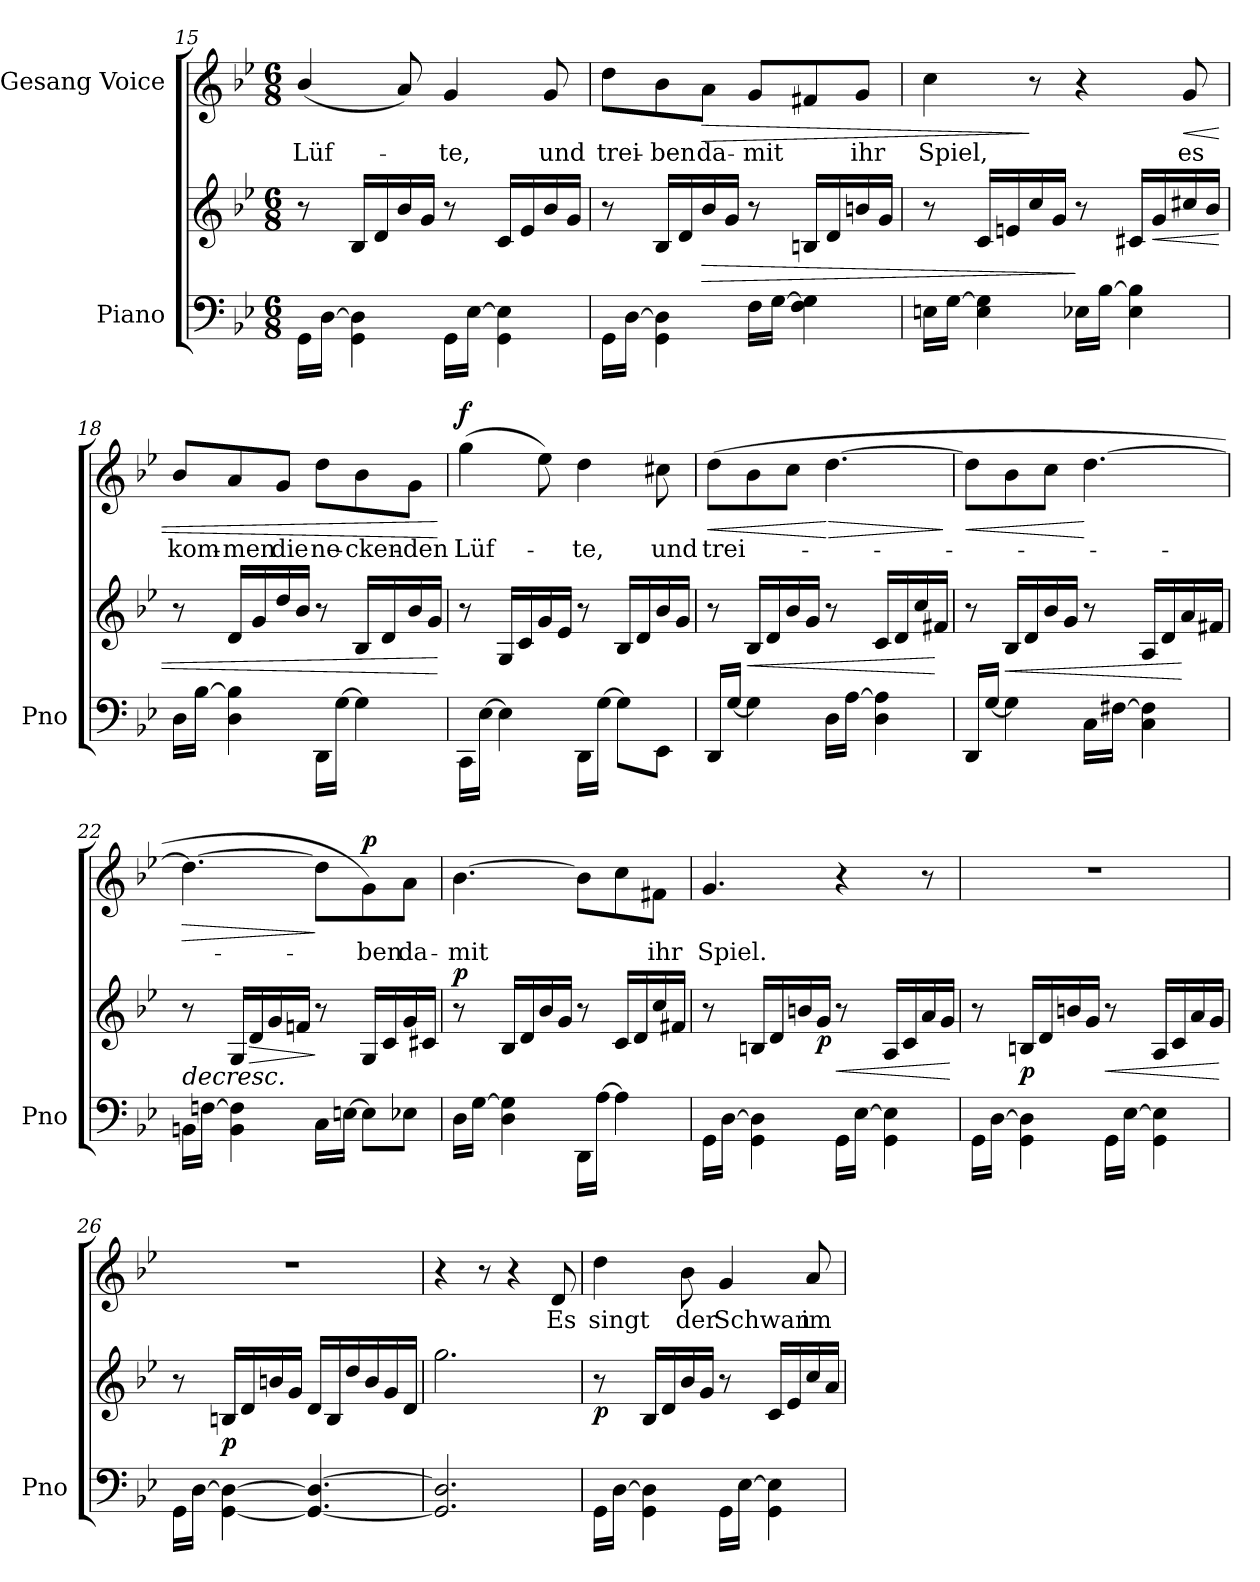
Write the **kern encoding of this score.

**kern	**kern	**dynam	**kern	**text	**dynam
*part2	*part2	*part2	*part1	*part1	*part1
*staff3	*staff2	*staff2/3	*staff1	*staff1	*staff1
*I"Piano	*	*	*I"Gesang Voice	*	*
*I'Pno	*	*	*	*	*
*clefF4	*clefG2	*	*clefG2	*	*
*k[b-e-]	*k[b-e-]	*	*k[b-e-]	*	*
*M6/8	*M6/8	*	*M6/8	*	*
=15	=15	=15	=15	=15	=15
!	!	!	!	!LO:LY:b	!
16GG\LL	8r	.	(<4b-/	Lüf-	.
[16D\JJ	.	.	.	.	.
4GG\ 4D\]	16B-/LL	.	.	.	.
.	16d/	.	.	.	.
.	16b-/	.	8a/)	.	.
.	16g/JJ	.	.	.	.
!	!	!	!	!LO:LY:b	!
16GG\LL	8r	.	4g/	-te,	.
[16E-\JJ	.	.	.	.	.
4GG\ 4E-\]	16c/LL	.	.	.	.
.	16e-/	.	.	.	.
!	!	!	!	!LO:LY:b	!
.	16b-/	.	8g/	und	.
.	16g/JJ	.	.	.	.
=16	=16	=16	=16	=16	=16
!	!	!	!	!LO:LY:b	!
16GG\LL	8r	.	8dd\L	trei-	.
[16D\JJ	.	.	.	.	.
!	!	!	!	!LO:LY:b	!
4GG\ 4D\]	16B-/LL	.	8b-\	-ben	.
.	16d/	.	.	.	.
!	!	!LO:HP:b	!	!LO:LY:b	!LO:HP:b
.	16b-/	>	8a\J	da-	>
.	16g/JJ	.	.	.	.
!	!	!	!	!LO:LY:b	!
16F\LL	8r	.	8g/L	-mit	.
[16G\JJ	.	.	.	.	.
4F\ 4G\]	16Bn/LL	.	8f#X/	.	.
.	16d/	.	.	.	.
!	!	!	!	!LO:LY:b	!
.	16bn/	.	8g/J	ihr	.
.	16g/JJ	.	.	.	.
!!LO:LB:g=z
=17	=17	=17	=17	=17	=17
!	!	!	!	!LO:LY:b	!
16En\LL	8r	.	4cc\	Spiel,	.
[16G\JJ	.	.	.	.	.
4E\ 4G\]	16c/LL	.	.	.	.
.	16en/	.	.	.	.
.	16cc/	.	8r	.	]
.	16g/JJ	.	.	.	.
16E-X\LL	8r	]	4r	.	.
[16B-\JJ	.	.	.	.	.
4E-\ 4B-\]	16c#X/LL	.	.	.	.
!	!	!LO:HP:b	!	!	!
.	16g/	<	.	.	.
!	!	!	!	!LO:LY:b	!LO:HP:b
.	16cc#X/	.	8g/	es	<
.	16b-/JJ	.	.	.	.
=18	=18	=18	=18	=18	=18
!	!	!	!	!LO:LY:b	!
16D\LL	8r	.	8b-/L	kom-	.
[16B-\JJ	.	.	.	.	.
!	!	!	!	!LO:LY:b	!
4D\ 4B-\]	16d/LL	.	8a/	-men	.
.	16g/	.	.	.	.
!	!	!	!	!LO:LY:b	!
.	16dd/	.	8g/J	die	.
.	16b-/JJ	.	.	.	.
!	!	!	!	!LO:LY:b	!
16DD\LL	8r	.	8dd\L	ne-	.
[16G\JJ	.	.	.	.	.
!	!	!	!	!LO:LY:b	!
4G\]	16B-/LL	.	8b-\	-cken-	.
.	16d/	.	.	.	.
!	!	!	!	!LO:LY:b	!
.	16b-/	.	8g\J	-den	.
.	16g/JJ	.	.	.	.
.	.	[	.	.	[
=19	=19	=19	=19	=19	=19
!	!	!	!	!LO:LY:b	!LO:DY:a
16CC\LL	8r	.	(>4gg\	Lüf-	f
[16E-\JJ	.	.	.	.	.
4E-\]	16G/LL	.	.	.	.
.	16c/	.	.	.	.
.	16g/	.	8ee-\)	.	.
.	16e-/JJ	.	.	.	.
!	!	!	!	!LO:LY:b	!
16DD\LL	8r	.	4dd\	-te,	.
[16G\JJ	.	.	.	.	.
8G\L]	16B-/LL	.	.	.	.
.	16d/	.	.	.	.
!	!	!	!	!LO:LY:b	!
8EE-\J	16b-/	.	8cc#X\	und	.
.	16g/JJ	.	.	.	.
!!LO:LB:g=z
=20	=20	=20	=20	=20	=20
!	!	!	!	!LO:LY:b	!LO:HP:b
16DD/LL	8r	.	(>8dd\L	trei-	<
[16G/JJ	.	.	.	.	.
!	!	!LO:HP:b	!	!	!
4G\]	16B-/LL	<	8b-\	.	.
.	16d/	.	.	.	.
.	16b-/	.	8cc\J	.	.
.	16g/JJ	.	.	.	.
!	!	!	!	!	!LO:HP:n=1:b
16D\LL	8r	.	[4.dd\	.	[ >
[16A\JJ	.	.	.	.	.
4D\ 4A\]	16c/LL	.	.	.	.
.	16d/	.	.	.	.
.	16cc/	.	.	.	.
.	16f#X/JJ	[	.	.	.
.	.	.	.	.	]
=21	=21	=21	=21	=21	=21
!	!	!	!	!	!LO:HP:b
16DD/LL	8r	.	8dd\L]	.	<
[16G/JJ	.	.	.	.	.
!	!	!LO:HP:b	!	!	!
4G\]	16B-/LL	<	8b-\	.	.
.	16d/	.	.	.	.
.	16b-/	.	8cc\J	.	.
.	16g/JJ	.	.	.	.
16C\LL	8r	.	[4.dd\	.	[
[16F#X\JJ	.	.	.	.	.
4C\ 4F#\]	16A/LL	.	.	.	.
.	16d/	.	.	.	.
.	16a/	[	.	.	.
.	16f#X/JJ	.	.	.	.
=22	=22	=22	=22	=22	=22
!	!	!LO:HP:b	!	!	!LO:HP:b
16BBn\LL	8r	>	4.dd\_	.	>
[16Fn\JJ	.	.	.	.	.
4BB\ 4F\]	16G/LL	.	.	.	.
!	!	!LO:HP:b	!	!	!
.	16d/	>	.	.	.
.	16g/	.	.	.	.
.	16fn/JJ	.	.	.	.
16C\LL	8r	]	8dd\L]	.	]
[16En\JJ	.	.	.	.	.
!	!	!	!	!LO:LY:b	!LO:DY:a
8E\L]	16G/LL	.	8g\)	-ben	p
.	16c/	.	.	.	.
!	!	!	!	!LO:LY:b	!
8E-X\J	16g/	.	8a\J	da-	.
.	16c#X/JJ	.	.	.	.
.	.	]	.	.	.
!!LO:LB:g=z
=23	=23	=23	=23	=23	=23
!	!	!LO:DY:a	!	!LO:LY:b	!
16D\LL	8r	p	[4.b-\	-mit	.
[16G\JJ	.	.	.	.	.
4D\ 4G\]	16B-/LL	.	.	.	.
.	16d/	.	.	.	.
.	16b-/	.	.	.	.
.	16g/JJ	.	.	.	.
16DD\LL	8r	.	8b-\L]	.	.
[16A\JJ	.	.	.	.	.
4A\]	16c/LL	.	8cc\	.	.
.	16d/	.	.	.	.
!	!	!	!	!LO:LY:b	!
.	16cc/	.	8f#X\J	ihr	.
.	16f#X/JJ	.	.	.	.
!!LO:PB:g=z
=24	=24	=24	=24	=24	=24
!	!	!	!	!LO:LY:b	!
16GG\LL	8r	.	4.g/	Spiel.	.
[16D\JJ	.	.	.	.	.
4GG\ 4D\]	16Bn/LL	.	.	.	.
.	16d/	.	.	.	.
.	16bn/	.	.	.	.
!	!	!LO:DY:b	!	!	!
.	16g/JJ	p	.	.	.
!	!	!LO:HP:b	!	!	!
16GG\LL	8r	<	4r	.	.
[16E-\JJ	.	.	.	.	.
4GG\ 4E-\]	16A/LL	.	.	.	.
.	16c/	.	.	.	.
.	16a/	.	8r	.	.
.	16g/JJ	.	.	.	.
.	.	[	.	.	.
=25	=25	=25	=25	=25	=25
16GG\LL	8r	.	2.r	.	.
[16D\JJ	.	.	.	.	.
!	!	!LO:DY:b	!	!	!
4GG\ 4D\]	16Bn/LL	p	.	.	.
.	16d/	.	.	.	.
.	16bn/	.	.	.	.
.	16g/JJ	.	.	.	.
!	!	!LO:HP:b	!	!	!
16GG\LL	8r	<	.	.	.
[16E-\JJ	.	.	.	.	.
4GG\ 4E-\]	16A/LL	.	.	.	.
.	16c/	.	.	.	.
.	16a/	.	.	.	.
.	16g/JJ	.	.	.	.
.	.	[	.	.	.
=26	=26	=26	=26	=26	=26
16GG\LL	8r	.	2.r	.	.
[16D\JJ	.	.	.	.	.
!	!	!LO:DY:b	!	!	!
[4GG\ 4D\_	16Bn/LL	p	.	.	.
.	16d/	.	.	.	.
.	16bn/	.	.	.	.
.	16g/JJ	.	.	.	.
4.GG/_ 4.D/_	16d/LL	.	.	.	.
.	16B/	.	.	.	.
.	16dd/	.	.	.	.
.	16b/	.	.	.	.
.	16g/	.	.	.	.
.	16d/JJ	.	.	.	.
=27	=27	=27	=27	=27	=27
2.GG/] 2.D/]	2.gg\	.	4r	.	.
.	.	.	8r	.	.
.	.	.	4r	.	.
!	!	!	!	!LO:LY:b	!
.	.	.	8d/	Es	.
!!LO:PB:g=z
=28	=28	=28	=28	=28	=28
!	!	!LO:DY:b	!	!LO:LY:b	!
16GG\LL	8r	p	4dd\	singt	.
[16D\JJ	.	.	.	.	.
4GG\ 4D\]	16B-/LL	.	.	.	.
.	16d/	.	.	.	.
!	!	!	!	!LO:LY:b	!
.	16b-/	.	8b-\	der	.
.	16g/JJ	.	.	.	.
!	!	!	!	!LO:LY:b	!
16GG\LL	8r	.	4g/	Schwan	.
[16E-\JJ	.	.	.	.	.
4GG\ 4E-\]	16c/LL	.	.	.	.
.	16e-/	.	.	.	.
!	!	!	!	!LO:LY:b	!
.	16cc/	.	8a/	im	.
.	16a/JJ	.	.	.	.
=	=	=	=	=	=
*-	*-	*-	*-	*-	*-
